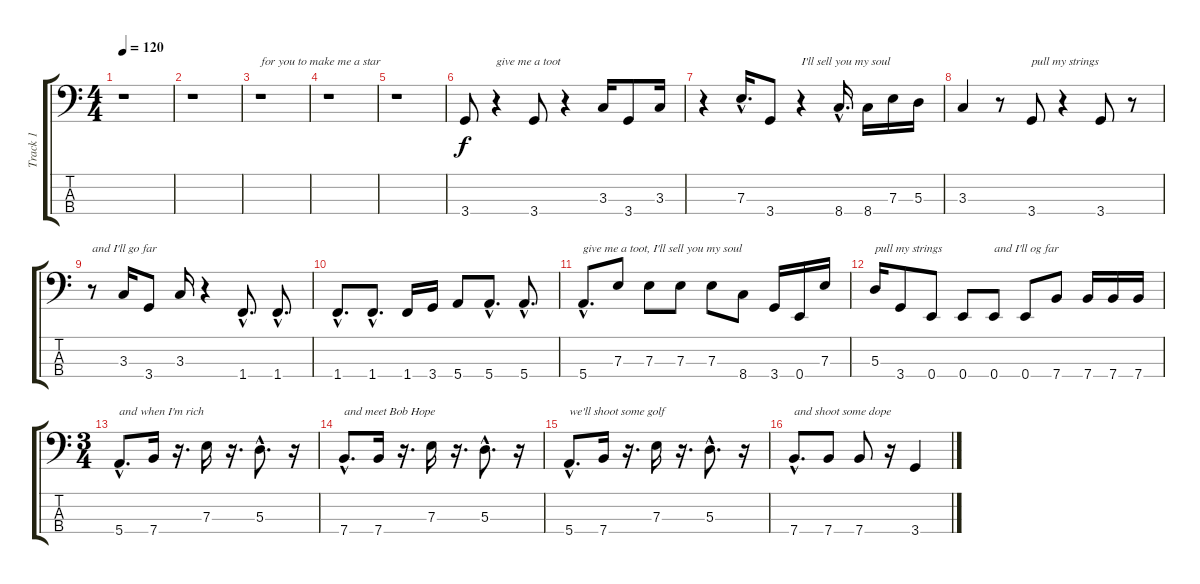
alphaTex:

\track ("Track 1" "Track 1") {instrument electricbassfinger}
\staff {score tabs}
\tuning (G2 D2 A1 E1) {hide}
\ts (4 4)
\tempo 120
\clef f4
\ks c
r.1{dy f} |
r.1 |
r.1{txt "for you to make me a star"} |
r.1 |
r.1 |
3.4.8 r.4{txt "give me a toot"} 3.4.8 r.4 3.3.16 3.4.8 3.3.16 |
r.4 7.3{hac}.16{d} 3.4.8 r.4{txt "I'll sell you my soul"} 8.4{hac}.16{d} 8.4.16 7.3.16 5.3.16 |
3.3.4 r.8 3.4.8{txt "pull my strings"} r.4 3.4.8 r.8 |
r.8{txt "and I'll go far"} 3.3.16 3.4.8 3.3.16 r.4 1.4{hac}.8{d} 1.4{hac}.8{d} |
1.4{hac}.8{d} 1.4{hac}.8{d} 1.4.16 3.4.16 5.4.8 5.4{hac}.8{d} 5.4{hac}.8{d} |
5.4{hac}.8{d txt "give me a toot, I'll sell you my soul"} 7.3.8 7.3.8 7.3.8 7.3.8 8.4.8 3.4.16 0.4.16 7.3.16 |
5.3.16{txt "pull my strings"} 3.4.8 0.4.8 0.4.8 0.4.8{txt "and I'll og far"} 0.4.8 7.4.8 7.4.16 7.4.16 7.4.16 |
\ts (3 4)
5.4{hac}.8{d txt "and when I'm rich"} 7.4.16 r.16{d} 7.3.16 r.16{d} 5.3{hac}.8{d} r.16 |
7.4{hac}.8{d txt "and meet Bob Hope"} 7.4.16 r.16{d} 7.3.16 r.16{d} 5.3{hac}.8{d} r.16 |
5.4{hac}.8{d txt "we'll shoot some golf"} 7.4.16 r.16{d} 7.3.16 r.16{d} 5.3{hac}.8{d} r.16 |
7.4{hac}.8{d txt "and shoot some dope"} 7.4.8 7.4.8 r.16 3.4.4
